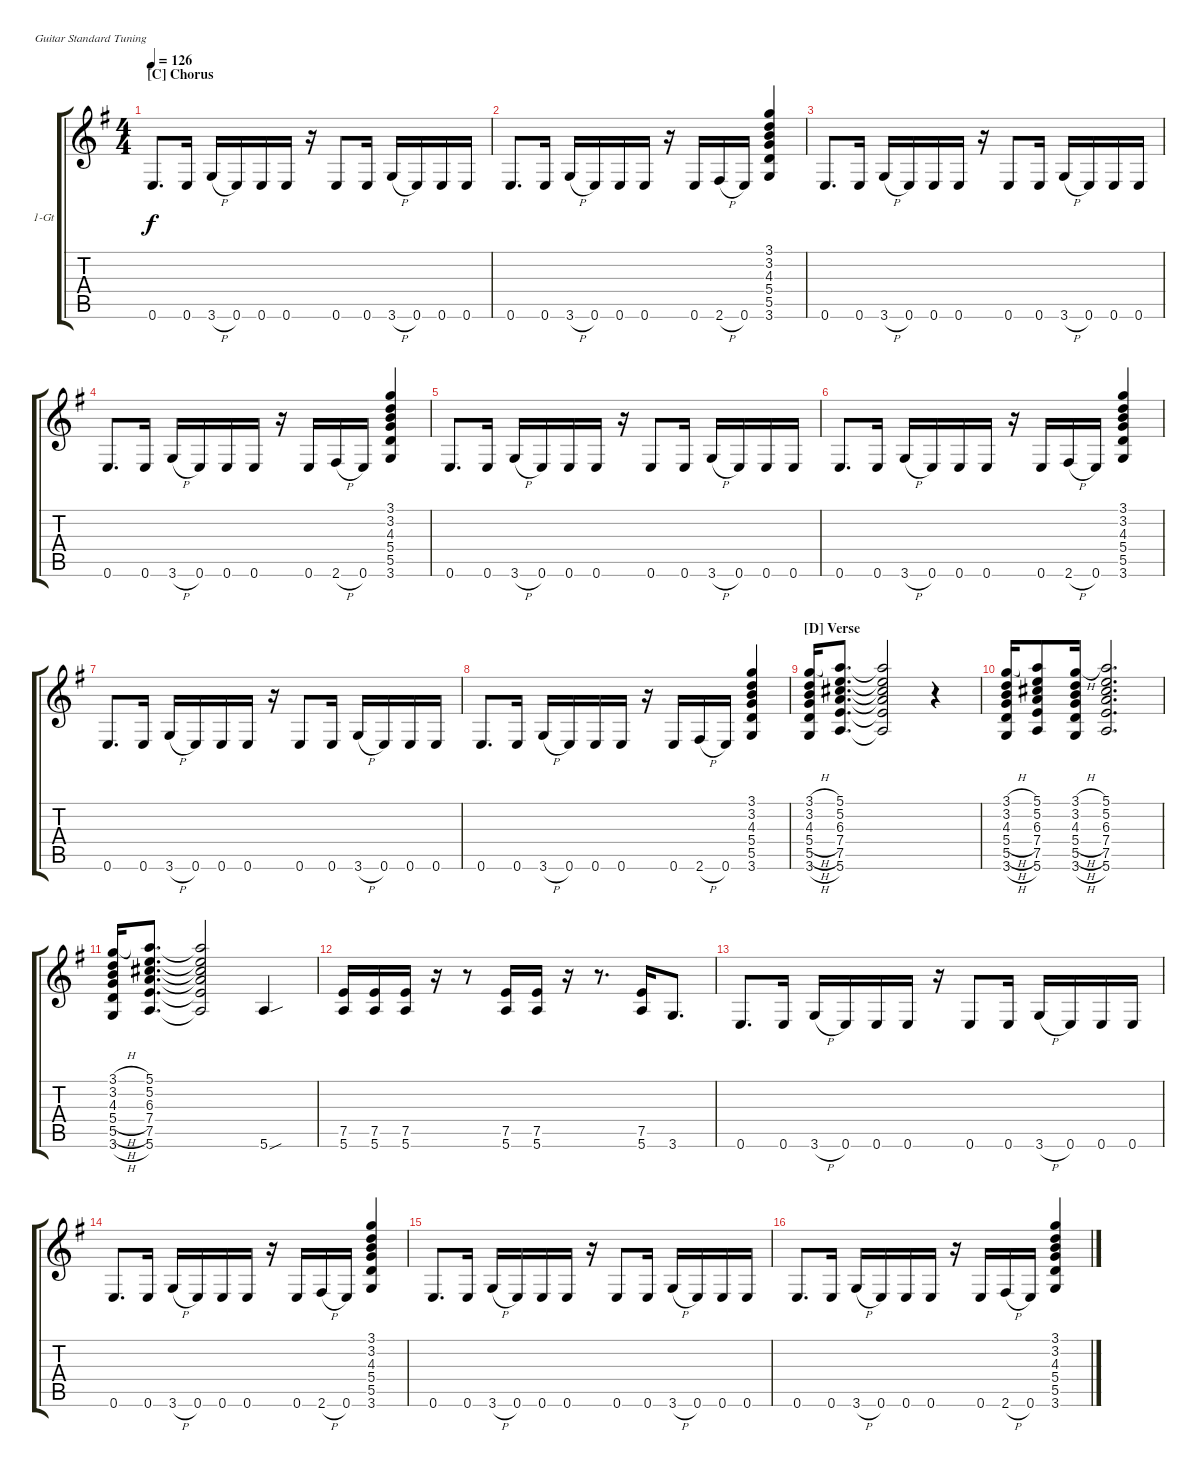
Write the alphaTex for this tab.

\defaultSystemsLayout 4
\bracketExtendMode groupsimilarinstruments
\firstSystemTrackNameOrientation horizontal
\otherSystemsTrackNameOrientation horizontal
\track ("Guitar 1" "1-Gt") {instrument distortionguitar}
\staff {score tabs}
\tuning (E4 B3 G3 D3 A2 E2)
\ts (4 4)
\section ("C" "Chorus")
\tempo 126
\clef g2
\scale
1.05549
\ks g
0.6.8{d dy f} 0.6.16 3.6{h}.16 0.6.16 0.6.16 0.6.16 r.16 0.6.8 0.6.16 3.6{h}.16 0.6.16 0.6.16 0.6.16 |
\scale
0.944515 0.6.8{d} 0.6.16 3.6{h}.16 0.6.16 0.6.16 0.6.16 r.16 0.6.16 2.6{h}.16 0.6.16 (3.6 5.5 5.4 4.3 3.2 3.1).4 |
\scale
1.05549 0.6.8{d} 0.6.16 3.6{h}.16 0.6.16 0.6.16 0.6.16 r.16 0.6.8 0.6.16 3.6{h}.16 0.6.16 0.6.16 0.6.16 |
\scale
0.944515 0.6.8{d} 0.6.16 3.6{h}.16 0.6.16 0.6.16 0.6.16 r.16 0.6.16 2.6{h}.16 0.6.16 (3.6 5.5 5.4 4.3 3.2 3.1).4 |
\scale
1.05549 0.6.8{d} 0.6.16 3.6{h}.16 0.6.16 0.6.16 0.6.16 r.16 0.6.8 0.6.16 3.6{h}.16 0.6.16 0.6.16 0.6.16 |
\scale
0.944515 0.6.8{d} 0.6.16 3.6{h}.16 0.6.16 0.6.16 0.6.16 r.16 0.6.16 2.6{h}.16 0.6.16 (3.6 5.5 5.4 4.3 3.2 3.1).4 |
\scale
1.05549 0.6.8{d} 0.6.16 3.6{h}.16 0.6.16 0.6.16 0.6.16 r.16 0.6.8 0.6.16 3.6{h}.16 0.6.16 0.6.16 0.6.16 |
\scale
0.944515 0.6.8{d} 0.6.16 3.6{h}.16 0.6.16 0.6.16 0.6.16 r.16 0.6.16 2.6{h}.16 0.6.16 (3.6 5.5 5.4 4.3 3.2 3.1).4 |
\section ("D" "Verse")
\scale
1.05549 (3.6{h} 5.5{h} 5.4{h} 4.3{h} 3.2{h} 3.1{h}).16 (5.6 7.5 7.4 6.3 5.2 5.1).8{d} (5.6{t} 7.5{t} 7.4{t} 6.3{t} 5.2{t} 5.1{t}).2 r.4 |
\scale
0.944515 (3.6{h} 5.5{h} 5.4{h} 4.3{h} 3.2{h} 3.1{h}).16 (5.6 7.5 7.4 6.3 5.2 5.1).8 (3.6{h} 5.5{h} 5.4{h} 4.3{h} 3.2{h} 3.1{h}).16 (5.6 7.5 7.4 6.3 5.2 5.1).2{d} |
\scale
1.05549 (3.6{h} 5.5{h} 5.4{h} 4.3{h} 3.2{h} 3.1{h}).16 (5.6 7.5 7.4 6.3 5.2 5.1).8{d} (5.6{t} 7.5{t} 7.4{t} 6.3{t} 5.2{t} 5.1{t}).2 5.6{sou}.4 |
\scale
0.944515 (5.6 7.5).16 (5.6 7.5).16 (5.6 7.5).16 r.16 r.8 (5.6 7.5).16 (5.6 7.5).16 r.16 r.8{d} (5.6 7.5).16 3.6.8{d} |
\scale
1.05549 0.6.8{d} 0.6.16 3.6{h}.16 0.6.16 0.6.16 0.6.16 r.16 0.6.8 0.6.16 3.6{h}.16 0.6.16 0.6.16 0.6.16 |
\scale
0.944515 0.6.8{d} 0.6.16 3.6{h}.16 0.6.16 0.6.16 0.6.16 r.16 0.6.16 2.6{h}.16 0.6.16 (3.6 5.5 5.4 4.3 3.2 3.1).4 |
\scale
1.05549 0.6.8{d} 0.6.16 3.6{h}.16 0.6.16 0.6.16 0.6.16 r.16 0.6.8 0.6.16 3.6{h}.16 0.6.16 0.6.16 0.6.16 |
\scale
0.944515 0.6.8{d} 0.6.16 3.6{h}.16 0.6.16 0.6.16 0.6.16 r.16 0.6.16 2.6{h}.16 0.6.16 (3.6 5.5 5.4 4.3 3.2 3.1).4
